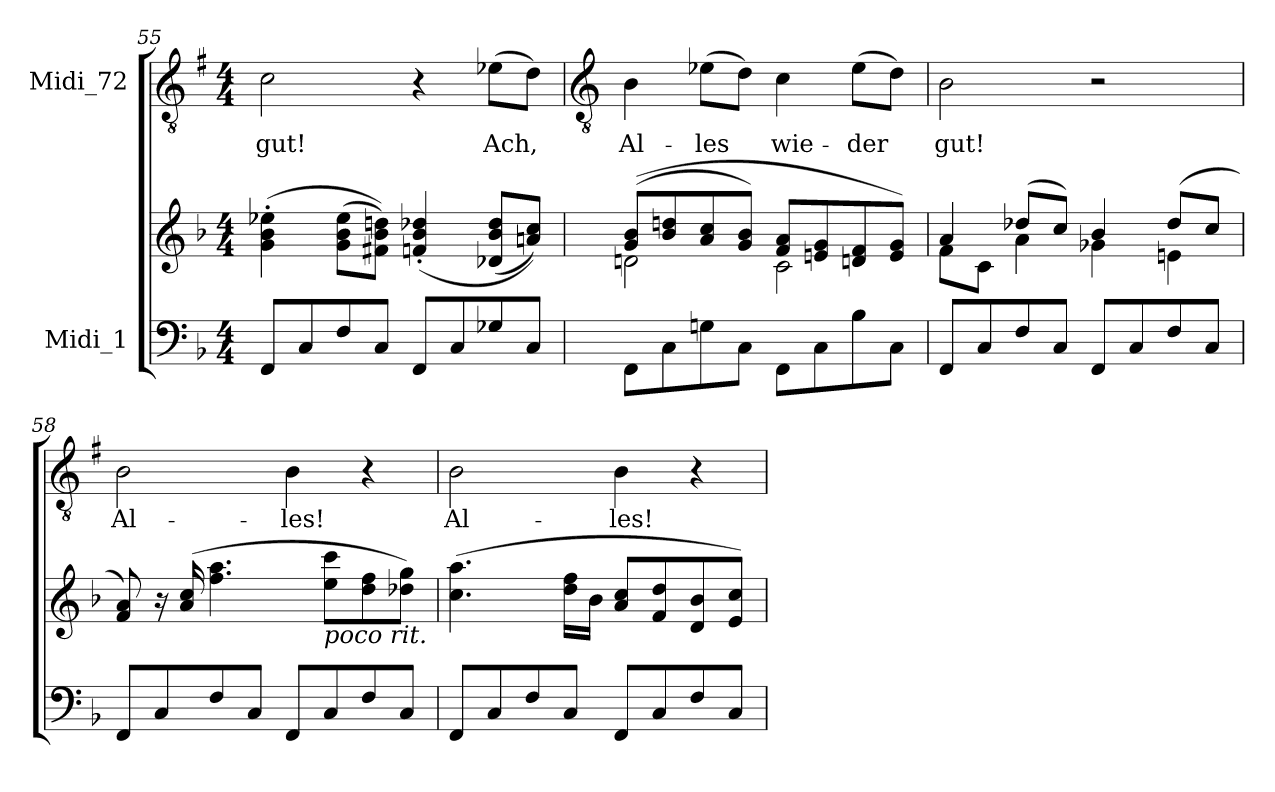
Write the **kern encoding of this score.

**kern	**kern	**kern	**text
*part2	*part2	*part1	*part1
*staff3	*staff2	*staff1	*staff1
*I"Midi_1	*	*I"Midi_72	*
*clefF4	*clefG2	*clefGv2	*
*	*	*ITrd1c2	*
*k[b-]	*k[b-]	*k[b-]	*
*F:	*F:	*F:	*
*M4/4	*M4/4	*M4/4	*
=55	=55	=55	=55
*	*^	*	*
!	!	!	!	!LO:LY:b
8FFL	(>4g\' 4b-\' 4ee-X\'	2ryy	2B-	gut!
8C	.	.	.	.
8F	(>8g\ 8b-\ 8ee-\L	.	.	.
8CJ	8f#X\ 8b-\ 8ddn\J))	.	.	.
8FFL	(<4fn/' 4b-/' 4dd-X/'	2ryy	4r	.
8C	.	.	.	.
!	!	!	!	!LO:LY:b
8G-X	(8d-X/ 8b-/ 8dd-/L	.	(>8d-XL	Ach,
8CJ	8an/ 8cc/J))	.	8cJ)	.
!!LO:LB:g=z
=56	=56	=56	=56	=56
*	*	*	*clefGv2	*
!	!	!	!	!LO:LY:b
8FF\L	(<(>8g/ 8b-/L	2dn\	4A	Al-
8C\	8b-/ 8ddn/	.	.	.
!	!	!	!	!LO:LY:b
8Gn\	8a/ 8cc/	.	(>8d-XL	-les
8C\J	8g/ 8b-/J)	.	8cJ)	.
!	!	!	!	!LO:LY:b
8FFL	8f/ 8a/L	2c\	4B-	wie-
8C	8en/ 8g/	.	.	.
!	!	!	!	!LO:LY:b
8B-	8dn/ 8f/	.	(>8d-L	-der
8CJ	8e/ 8g/J)	.	8cJ)	.
!!LO:LB:g=z
=57	=57	=57	=57	=57
!	!	!	!	!LO:LY:b
8FFL	4a/	8f\L	2A	gut!
8C	.	8c\J	.	.
8F	(>8dd-X/L	4a\	.	.
8CJ	8cc/J)	.	.	.
8FFL	4b-/	4g-X\	2r	.
8C	.	.	.	.
8F	(>8dd-/L	4en\	.	.
8CJ	8cc/J	.	.	.
=58	=58	=58	=58	=58
!	!	!	!	!LO:LY:b
8FFL	8f/ 8a/)	2ryy	2A	Al-
8C	16r	.	.	.
.	(>16a/ 16cc/	.	.	.
8F	4.ff\ 4.aa\	.	.	.
8CJ	.	.	.	.
!	!	!	!	!LO:LY:b
8FFL	.	2ryy	4A	-les!
!	!LO:TX:b:i:t=poco rit.	!	!	!
8C	8ee\ 8ccc\L	.	.	.
8F	8dd\ 8ff\	.	4r	.
8CJ	8dd-X\ 8gg\J)	.	.	.
=59	=59	=59	=59	=59
!	!	!	!	!LO:LY:b
8FFL	(>4.cc\ 4.aa\	2ryy	2A	Al-
8C	.	.	.	.
8F	.	.	.	.
8CJ	16dd\ 16ff\LL	.	.	.
.	16b-\JJ	.	.	.
!	!	!	!	!LO:LY:b
8FFL	8a/ 8cc/L	2ryy	4A	-les!
8C	8f/ 8dd/	.	.	.
8F	8d/ 8b-/	.	4r	.
8CJ	8e/ 8cc/J)	.	.	.
*	*v	*v	*	*
=	=	=	=
*-	*-	*-	*-
